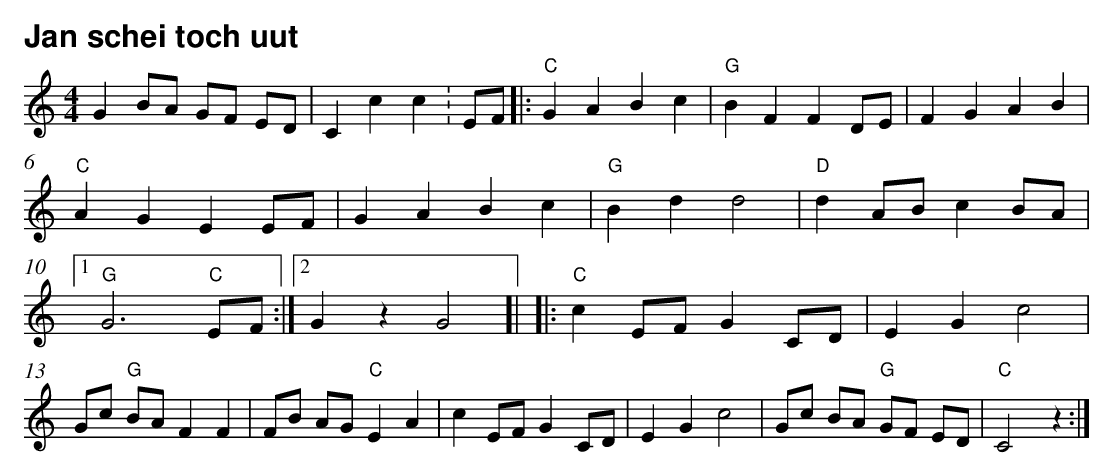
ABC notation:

X:1
T:Jan schei toch uut
L:1/8
M:4/4
K:C
G2BA GF ED|C2c2c2:EF
|:"C" G2A2B2c2|"G" B2F2F2DE|F2G2A2B2|"C" A2G2E2EF|
G2A2B2c2|"G" B2d2d4|"D" d2ABc2BA|1"G" G6"C" EF:|2G2z2G4]|
|:"C" c2 EFG2CD|E2G2c4|Gc "G" BA F2F2|FB AG "C" E2A2|
c2EFG2CD|E2G2c4|Gc BA "G" GF ED|"C" C4 z2:|
